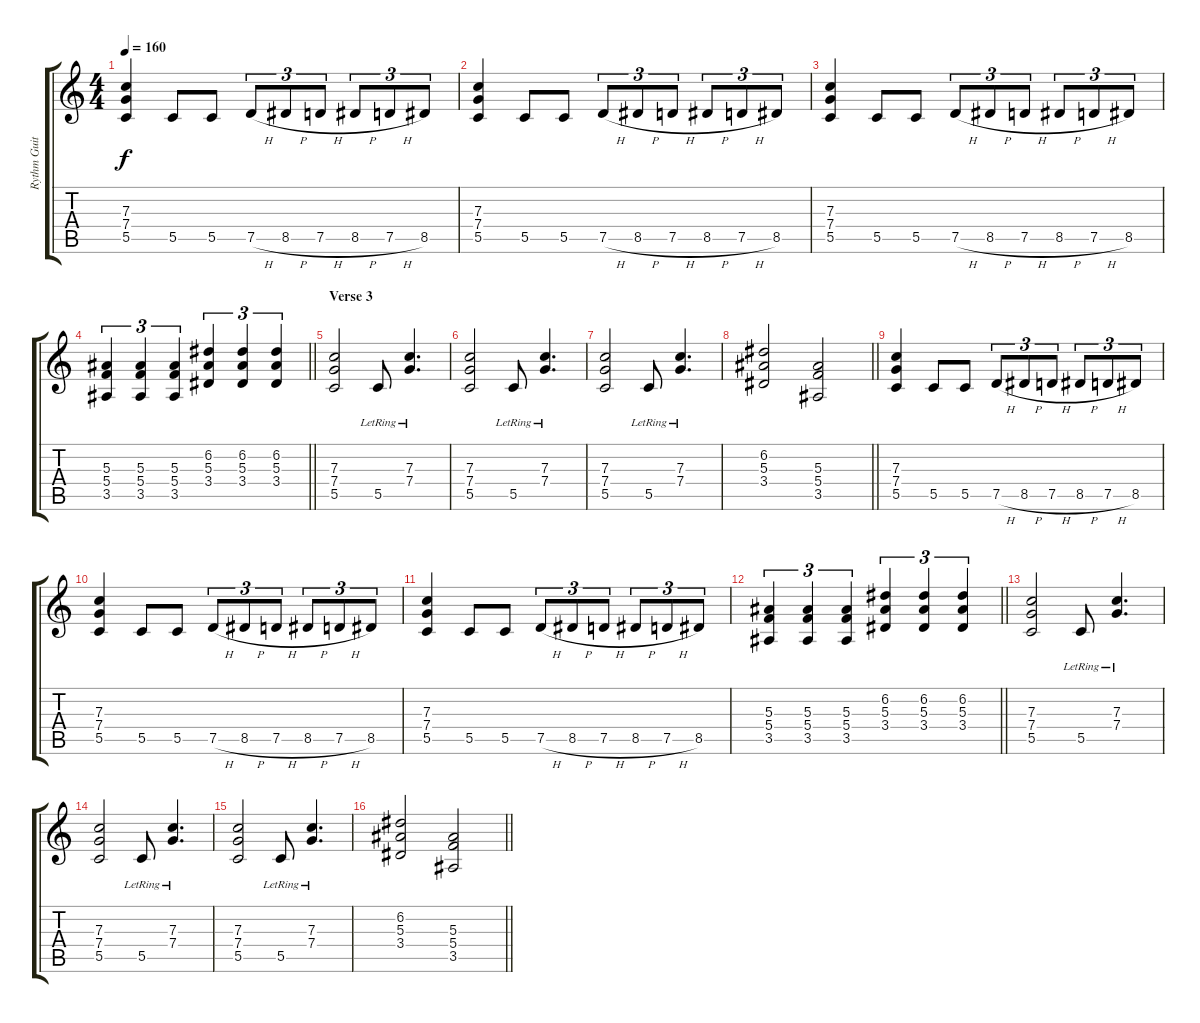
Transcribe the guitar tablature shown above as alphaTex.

\track ("Rythm Guitar" "Rythm Guit") {instrument distortionguitar}
\staff {score tabs}
\tuning (D4 A3 F3 C3 G2 D2) {hide}
\ts (4 4)
\tempo 160
\clef g2
\ks c
(7.3 7.4 5.5).4{dy f} 5.5.8 5.5.8 7.5{h}.8{tu (3 2)} 8.5{h}.8{tu (3 2)} 7.5{h}.8{tu (3 2)} 8.5{h}.8{tu (3 2)} 7.5{h}.8{tu (3 2)} 8.5.8{tu (3 2)} |
(7.3 7.4 5.5).4 5.5.8 5.5.8 7.5{h}.8{tu (3 2)} 8.5{h}.8{tu (3 2)} 7.5{h}.8{tu (3 2)} 8.5{h}.8{tu (3 2)} 7.5{h}.8{tu (3 2)} 8.5.8{tu (3 2)} |
(7.3 7.4 5.5).4 5.5.8 5.5.8 7.5{h}.8{tu (3 2)} 8.5{h}.8{tu (3 2)} 7.5{h}.8{tu (3 2)} 8.5{h}.8{tu (3 2)} 7.5{h}.8{tu (3 2)} 8.5.8{tu (3 2)} |
\barLineRight lightlight
(5.3 5.4 3.5).4{tu (3 2)} (5.3 5.4 3.5).4{tu (3 2)} (5.3 5.4 3.5).4{tu (3 2)} (6.2 5.3 3.4).4{tu (3 2)} (6.2 5.3 3.4).4{tu (3 2)} (6.2 5.3 3.4).4{tu (3 2)} |
\section ("" "Verse 3")
(7.3 7.4 5.5).2 5.5{lr}.8 (7.3 7.4{lr}).4{d} |
(7.3 7.4 5.5).2 5.5{lr}.8 (7.3 7.4{lr}).4{d} |
(7.3 7.4 5.5).2 5.5{lr}.8 (7.3 7.4{lr}).4{d} |
\barLineRight lightlight
(6.2 5.3 3.4).2 (5.3 5.4 3.5).2 |
(7.3 7.4 5.5).4 5.5.8 5.5.8 7.5{h}.8{tu (3 2)} 8.5{h}.8{tu (3 2)} 7.5{h}.8{tu (3 2)} 8.5{h}.8{tu (3 2)} 7.5{h}.8{tu (3 2)} 8.5.8{tu (3 2)} |
(7.3 7.4 5.5).4 5.5.8 5.5.8 7.5{h}.8{tu (3 2)} 8.5{h}.8{tu (3 2)} 7.5{h}.8{tu (3 2)} 8.5{h}.8{tu (3 2)} 7.5{h}.8{tu (3 2)} 8.5.8{tu (3 2)} |
(7.3 7.4 5.5).4 5.5.8 5.5.8 7.5{h}.8{tu (3 2)} 8.5{h}.8{tu (3 2)} 7.5{h}.8{tu (3 2)} 8.5{h}.8{tu (3 2)} 7.5{h}.8{tu (3 2)} 8.5.8{tu (3 2)} |
\barLineRight lightlight
(5.3 5.4 3.5).4{tu (3 2)} (5.3 5.4 3.5).4{tu (3 2)} (5.3 5.4 3.5).4{tu (3 2)} (6.2 5.3 3.4).4{tu (3 2)} (6.2 5.3 3.4).4{tu (3 2)} (6.2 5.3 3.4).4{tu (3 2)} |
(7.3 7.4 5.5).2 5.5{lr}.8 (7.3 7.4{lr}).4{d} |
(7.3 7.4 5.5).2 5.5{lr}.8 (7.3 7.4{lr}).4{d} |
(7.3 7.4 5.5).2 5.5{lr}.8 (7.3 7.4{lr}).4{d} |
\barLineRight lightlight
(6.2 5.3 3.4).2 (5.3 5.4 3.5).2
